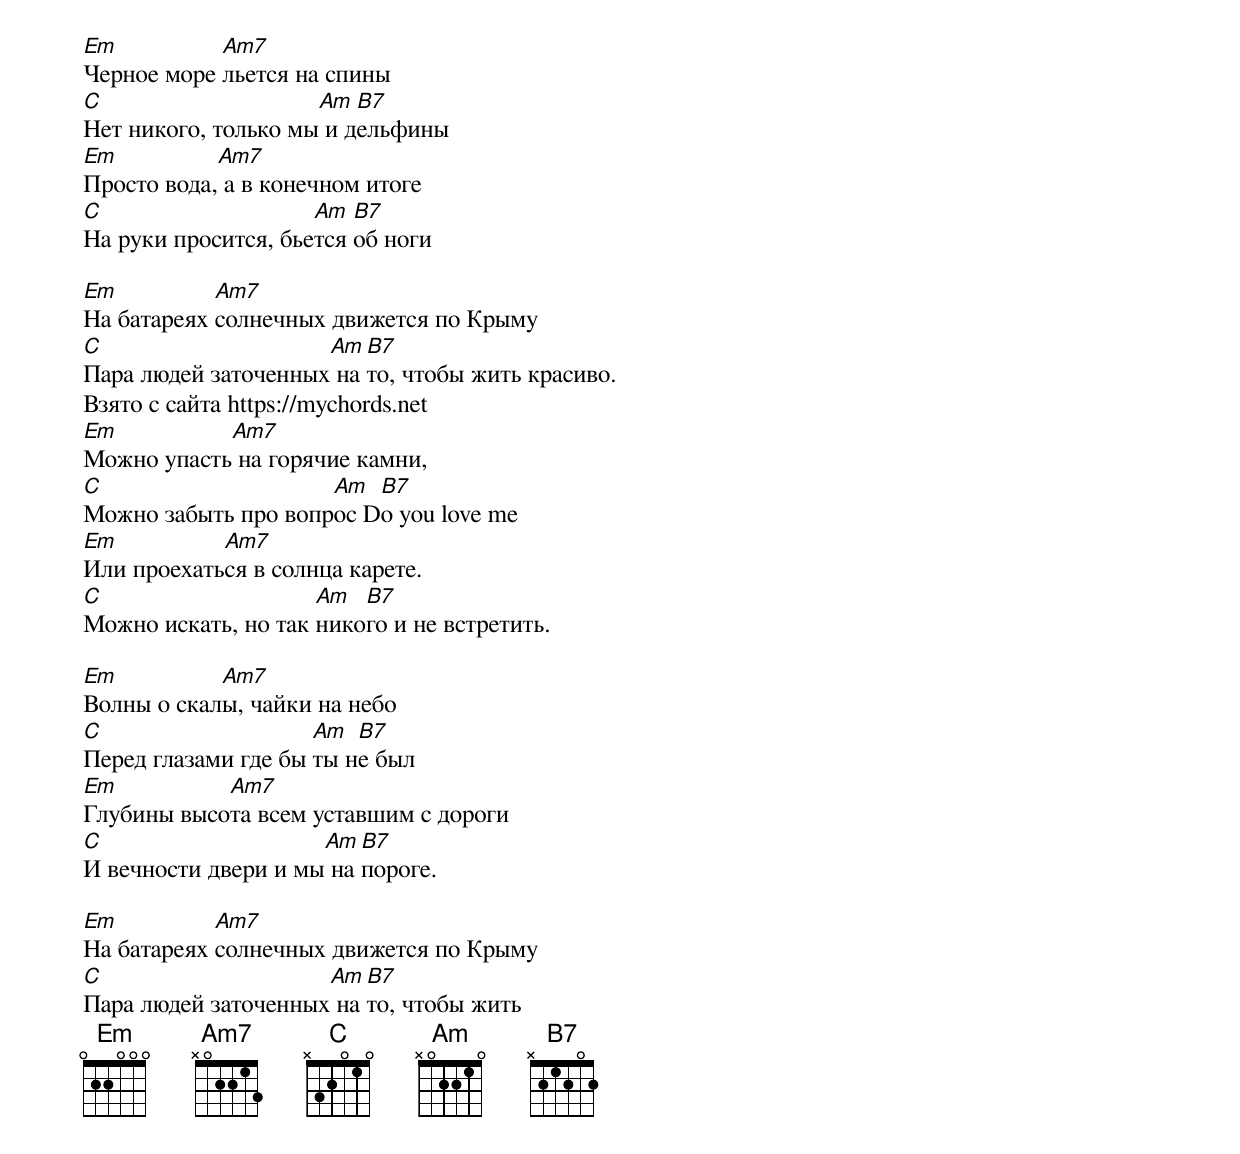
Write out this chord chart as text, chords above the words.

Em          Am7
Черное море льется на спины
C                    Am  B7
Нет никого, только мы и дельфины
Em          Am7
Просто вода, а в конечном итоге
C                    Am  B7
На руки просится, бьется об ноги

Em          Am7
На батареях солнечных движется по Крыму
C                    Am  B7
Пара людей заточенных на то, чтобы жить красиво.
Взято с сайта https://mychords.net
Em          Am7
Можно упасть на горячие камни,
C                    Am  B7
Можно забыть про вопрос Do you love me
Em          Am7
Или проехаться в солнца карете.
C                    Am  B7
Можно искать, но так никого и не встретить.

Em          Am7
Волны о скалы, чайки на небо
C                    Am  B7
Перед глазами где бы ты не был
Em          Am7
Глубины высота всем уставшим с дороги
C                    Am  B7
И вечности двери и мы на пороге.

Em          Am7
На батареях солнечных движется по Крыму
C                    Am  B7
Пара людей заточенных на то, чтобы жить
